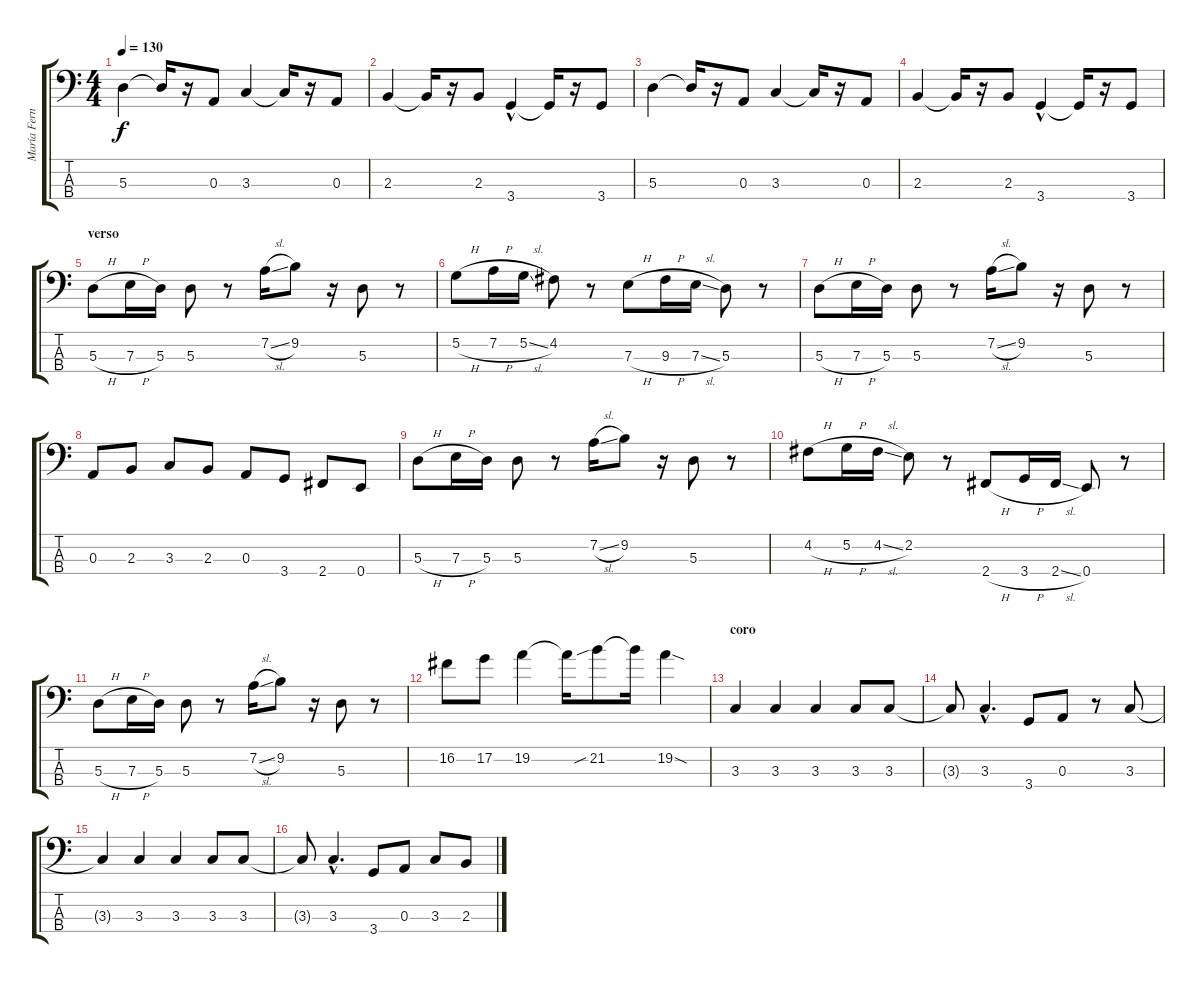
\track ("María Fernanda (bajo)" "María Fern") {instrument electricbassfinger}
\staff {score tabs}
\tuning (G2 D2 A1 E1) {hide}
\ts (4 4)
\tempo 130
\clef f4
\ks c
5.3.4{dy f} 5.3{t}.16 r.16 0.3.8 3.3.4 3.3{t}.16 r.16 0.3.8 |
2.3.4 2.3{t}.16 r.16 2.3.8 3.4{hac}.4 3.4{t}.16 r.16 3.4.8 |
5.3.4 5.3{t}.16 r.16 0.3.8 3.3.4 3.3{t}.16 r.16 0.3.8 |
2.3.4 2.3{t}.16 r.16 2.3.8 3.4{hac}.4 3.4{t}.16 r.16 3.4.8 |
\section ("" "verso")
5.3{h}.8 7.3{h}.16 5.3.16 5.3.8 r.8 7.2{sl}.16 9.2.8 r.16 5.3.8 r.8 |
5.2{h}.8 7.2{h}.16 5.2{sl}.16 4.2.8 r.8 7.3{h}.8 9.3{h}.16 7.3{sl}.16 5.3.8 r.8 |
5.3{h}.8 7.3{h}.16 5.3.16 5.3.8 r.8 7.2{sl}.16 9.2.8 r.16 5.3.8 r.8 |
0.3.8 2.3.8 3.3.8 2.3.8 0.3.8 3.4.8 2.4.8 0.4.8 |
5.3{h}.8 7.3{h}.16 5.3.16 5.3.8 r.8 7.2{sl}.16 9.2.8 r.16 5.3.8 r.8 |
4.2{h}.8 5.2{h}.16 4.2{sl}.16 2.2.8 r.8 2.4{h}.8 3.4{h}.16 2.4{sl}.16 0.4.8 r.8 |
5.3{h}.8 7.3{h}.16 5.3.16 5.3.8 r.8 7.2{sl}.16 9.2.8 r.16 5.3.8 r.8 |
16.2.8 17.2.8 19.2.4 19.2{t}.16 21.2{sib}.8 21.2{t}.16 19.2{sod}.4 |
\section ("" "coro")
3.3.4 3.3.4 3.3.4 3.3.8 3.3.8 |
3.3{t}.8 3.3{hac}.4{d} 3.4.8 0.3.8 r.8 3.3.8 |
3.3{t}.4 3.3.4 3.3.4 3.3.8 3.3.8 |
3.3{t}.8 3.3{hac}.4{d} 3.4.8 0.3.8 3.3.8 2.3.8
